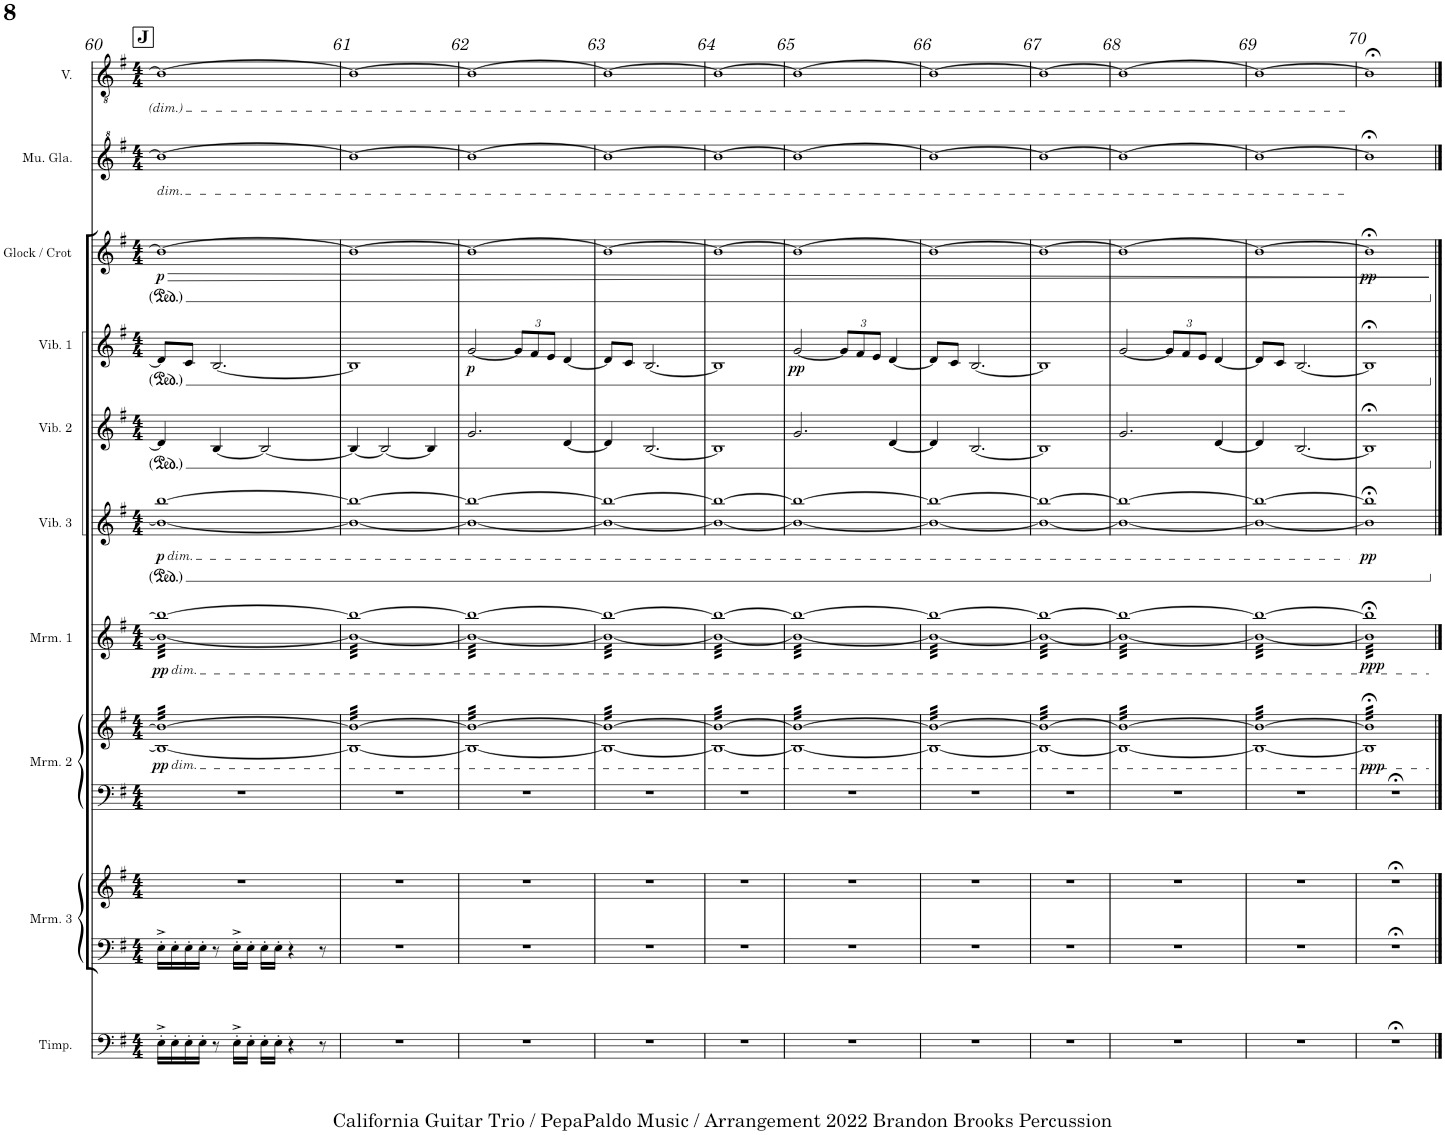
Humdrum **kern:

**kern	**kern	**kern	**kern	**kern	**dynam	**kern	**dynam	**kern	**dynam	**kern	**kern	**dynam	**kern	**dynam	**kern	**kern
*part10	*part9	*part9	*part8	*part8	*part8	*part7	*part7	*part6	*part6	*part5	*part4	*part4	*part3	*part3	*part2	*part1
*staff12	*staff11	*staff10	*staff9	*staff8	*staff8/9	*staff7	*staff7	*staff6	*staff6	*staff5	*staff4	*staff4	*staff3	*staff3	*staff2	*staff1
*I"Timpani	*I"Marimba 3	*	*I"Marimba 2	*	*	*I"Marimba 1	*	*I"Vibraphone 3	*	*I"Vibraphone 2	*I"Vibraphone 1	*	*I"Glock / Crot	*	*I"Musical Glasses	*I"Voice
*I'Timp.	*I'Mrm. 3	*	*I'Mrm. 2	*	*	*I'Mrm. 1	*	*I'Vib. 3	*	*I'Vib. 2	*I'Vib. 1	*	*I'Glock / Crot	*	*I'Mu. Gla.	*I'V.
!!LO:PB:g=z
*clefF4	*clefF4	*clefG2	*clefF4	*clefG2	*	*clefG2	*	*clefG2	*	*clefG2	*clefG2	*	*clefG2	*	*clefG^2	*clefGv2
*	*	*	*	*	*	*	*	*	*	*	*	*	*Trd-14c-24	*	*	*
*k[f#]	*k[f#]	*k[f#]	*k[f#]	*k[f#]	*	*k[f#]	*	*k[f#]	*	*k[f#]	*k[f#]	*	*k[f#]	*	*k[f#]	*k[f#]
*M4/4	*M4/4	*M4/4	*M4/4	*M4/4	*	*M4/4	*	*M4/4	*	*M4/4	*M4/4	*	*M4/4	*	*M4/4	*M4/4
!!LO:REH:place=s1:a:B:cj:fs=14:t=J
=60	=60	=60	=60	=60	=60	=60	=60	=60	=60	=60	=60	=60	=60	=60	=60	=60
!	!	!	!	!	!	!	!	!	!	!	!	!	!	!	!LO:TX:b:i:t=dim.	!
!	!	!	!	!	!	!	!	!LO:TX:b:i:t=dim.	!	!	!	!	!	!	!	!
!	!	!	!	!	!	!LO:TX:b:i:t=dim.	!	!	!	!	!	!	!	!	!	!
!	!	!	!	!LO:TX:b:i:t=dim.	!	!	!	!	!	!	!	!	!	!	!	!
!	!	!	!	!	!LO:DY:b	!	!LO:DY:b	!	!LO:DY:b	!	!	!	!	!LO:HP:b	!	!
!	!	!	!	!	!	!	!	!	!	!	!	!	!	!LO:DY:n=1:b	!	!
*	*	*	*	*tremolo	*	*	*	*	*	*	*	*	*	*	*	*
*	*	*	*	*	*	*tremolo	*	*	*	*	*	*	*	*	*	*
16E'^\LL	16E'^\LL	1r	1r	32B 32bLLL	pp	32b 32bbLLL	pp	1b_ [1bb	p	4d/]	8d/L]	.	1b_	> p	1bb_	1B_
.	.	.	.	32B 32b	.	32b 32bb	.	.	.	.	.	.	.	.	.	.
16E'\	16E'\	.	.	32B 32b	.	32b 32bb	.	.	.	.	.	.	.	.	.	.
.	.	.	.	32B 32b	.	32b 32bb	.	.	.	.	.	.	.	.	.	.
16E'\	16E'\	.	.	32B 32b	.	32b 32bb	.	.	.	.	8c/J	.	.	.	.	.
.	.	.	.	32B 32b	.	32b 32bb	.	.	.	.	.	.	.	.	.	.
16E'\JJ	16E'\JJ	.	.	32B 32b	.	32b 32bb	.	.	.	.	.	.	.	.	.	.
.	.	.	.	32B 32b	.	32b 32bb	.	.	.	.	.	.	.	.	.	.
8r	8r	.	.	32B 32b	.	32b 32bb	.	.	.	[4B/	[2.B/	.	.	.	.	.
.	.	.	.	32B 32b	.	32b 32bb	.	.	.	.	.	.	.	.	.	.
.	.	.	.	32B 32b	.	32b 32bb	.	.	.	.	.	.	.	.	.	.
.	.	.	.	32B 32b	.	32b 32bb	.	.	.	.	.	.	.	.	.	.
16E'^\LL	16E'^\LL	.	.	32B 32b	.	32b 32bb	.	.	.	.	.	.	.	.	.	.
.	.	.	.	32B 32b	.	32b 32bb	.	.	.	.	.	.	.	.	.	.
16E'\JJ	16E'\JJ	.	.	32B 32b	.	32b 32bb	.	.	.	.	.	.	.	.	.	.
.	.	.	.	32B 32b	.	32b 32bb	.	.	.	.	.	.	.	.	.	.
16E'\LL	16E'\LL	.	.	32B 32b	.	32b 32bb	.	.	.	2B/_	.	.	.	.	.	.
.	.	.	.	32B 32b	.	32b 32bb	.	.	.	.	.	.	.	.	.	.
16E'\JJ	16E'\JJ	.	.	32B 32b	.	32b 32bb	.	.	.	.	.	.	.	.	.	.
.	.	.	.	32B 32b	.	32b 32bb	.	.	.	.	.	.	.	.	.	.
4r	4r	.	.	32B 32b	.	32b 32bb	.	.	.	.	.	.	.	.	.	.
.	.	.	.	32B 32b	.	32b 32bb	.	.	.	.	.	.	.	.	.	.
.	.	.	.	32B 32b	.	32b 32bb	.	.	.	.	.	.	.	.	.	.
.	.	.	.	32B 32b	.	32b 32bb	.	.	.	.	.	.	.	.	.	.
.	.	.	.	32B 32b	.	32b 32bb	.	.	.	.	.	.	.	.	.	.
.	.	.	.	32B 32b	.	32b 32bb	.	.	.	.	.	.	.	.	.	.
.	.	.	.	32B 32b	.	32b 32bb	.	.	.	.	.	.	.	.	.	.
.	.	.	.	32B 32b	.	32b 32bb	.	.	.	.	.	.	.	.	.	.
8r	8r	.	.	32B 32b	.	32b 32bb	.	.	.	.	.	.	.	.	.	.
.	.	.	.	32B 32b	.	32b 32bb	.	.	.	.	.	.	.	.	.	.
.	.	.	.	32B 32b	.	32b 32bb	.	.	.	.	.	.	.	.	.	.
.	.	.	.	32B 32bJJJ	.	32b 32bbJJJ	.	.	.	.	.	.	.	.	.	.
=61	=61	=61	=61	=61	=61	=61	=61	=61	=61	=61	=61	=61	=61	=61	=61	=61
1r	1r	1r	1r	32B 32bLLL	.	32b 32bbLLL	.	1b_ 1bb_	.	4B/_	1B]	.	1b_	.	1bb_	1B_
.	.	.	.	32B 32b	.	32b 32bb	.	.	.	.	.	.	.	.	.	.
.	.	.	.	32B 32b	.	32b 32bb	.	.	.	.	.	.	.	.	.	.
.	.	.	.	32B 32b	.	32b 32bb	.	.	.	.	.	.	.	.	.	.
.	.	.	.	32B 32b	.	32b 32bb	.	.	.	.	.	.	.	.	.	.
.	.	.	.	32B 32b	.	32b 32bb	.	.	.	.	.	.	.	.	.	.
.	.	.	.	32B 32b	.	32b 32bb	.	.	.	.	.	.	.	.	.	.
.	.	.	.	32B 32b	.	32b 32bb	.	.	.	.	.	.	.	.	.	.
.	.	.	.	32B 32b	.	32b 32bb	.	.	.	2B/_	.	.	.	.	.	.
.	.	.	.	32B 32b	.	32b 32bb	.	.	.	.	.	.	.	.	.	.
.	.	.	.	32B 32b	.	32b 32bb	.	.	.	.	.	.	.	.	.	.
.	.	.	.	32B 32b	.	32b 32bb	.	.	.	.	.	.	.	.	.	.
.	.	.	.	32B 32b	.	32b 32bb	.	.	.	.	.	.	.	.	.	.
.	.	.	.	32B 32b	.	32b 32bb	.	.	.	.	.	.	.	.	.	.
.	.	.	.	32B 32b	.	32b 32bb	.	.	.	.	.	.	.	.	.	.
.	.	.	.	32B 32b	.	32b 32bb	.	.	.	.	.	.	.	.	.	.
.	.	.	.	32B 32b	.	32b 32bb	.	.	.	.	.	.	.	.	.	.
.	.	.	.	32B 32b	.	32b 32bb	.	.	.	.	.	.	.	.	.	.
.	.	.	.	32B 32b	.	32b 32bb	.	.	.	.	.	.	.	.	.	.
.	.	.	.	32B 32b	.	32b 32bb	.	.	.	.	.	.	.	.	.	.
.	.	.	.	32B 32b	.	32b 32bb	.	.	.	.	.	.	.	.	.	.
.	.	.	.	32B 32b	.	32b 32bb	.	.	.	.	.	.	.	.	.	.
.	.	.	.	32B 32b	.	32b 32bb	.	.	.	.	.	.	.	.	.	.
.	.	.	.	32B 32b	.	32b 32bb	.	.	.	.	.	.	.	.	.	.
.	.	.	.	32B 32b	.	32b 32bb	.	.	.	4B/]	.	.	.	.	.	.
.	.	.	.	32B 32b	.	32b 32bb	.	.	.	.	.	.	.	.	.	.
.	.	.	.	32B 32b	.	32b 32bb	.	.	.	.	.	.	.	.	.	.
.	.	.	.	32B 32b	.	32b 32bb	.	.	.	.	.	.	.	.	.	.
.	.	.	.	32B 32b	.	32b 32bb	.	.	.	.	.	.	.	.	.	.
.	.	.	.	32B 32b	.	32b 32bb	.	.	.	.	.	.	.	.	.	.
.	.	.	.	32B 32b	.	32b 32bb	.	.	.	.	.	.	.	.	.	.
.	.	.	.	32B 32bJJJ	.	32b 32bbJJJ	.	.	.	.	.	.	.	.	.	.
=62	=62	=62	=62	=62	=62	=62	=62	=62	=62	=62	=62	=62	=62	=62	=62	=62
!	!	!	!	!	!	!	!	!	!	!	!	!LO:DY:b	!	!	!	!
1r	1r	1r	1r	32B 32bLLL	.	32b 32bbLLL	.	1b_ 1bb_	.	2.g/	[2g/	p	1b_	.	1bb_	1B_
.	.	.	.	32B 32b	.	32b 32bb	.	.	.	.	.	.	.	.	.	.
.	.	.	.	32B 32b	.	32b 32bb	.	.	.	.	.	.	.	.	.	.
.	.	.	.	32B 32b	.	32b 32bb	.	.	.	.	.	.	.	.	.	.
.	.	.	.	32B 32b	.	32b 32bb	.	.	.	.	.	.	.	.	.	.
.	.	.	.	32B 32b	.	32b 32bb	.	.	.	.	.	.	.	.	.	.
.	.	.	.	32B 32b	.	32b 32bb	.	.	.	.	.	.	.	.	.	.
.	.	.	.	32B 32b	.	32b 32bb	.	.	.	.	.	.	.	.	.	.
.	.	.	.	32B 32b	.	32b 32bb	.	.	.	.	.	.	.	.	.	.
.	.	.	.	32B 32b	.	32b 32bb	.	.	.	.	.	.	.	.	.	.
.	.	.	.	32B 32b	.	32b 32bb	.	.	.	.	.	.	.	.	.	.
.	.	.	.	32B 32b	.	32b 32bb	.	.	.	.	.	.	.	.	.	.
.	.	.	.	32B 32b	.	32b 32bb	.	.	.	.	.	.	.	.	.	.
.	.	.	.	32B 32b	.	32b 32bb	.	.	.	.	.	.	.	.	.	.
.	.	.	.	32B 32b	.	32b 32bb	.	.	.	.	.	.	.	.	.	.
.	.	.	.	32B 32b	.	32b 32bb	.	.	.	.	.	.	.	.	.	.
*	*	*	*	*	*	*	*	*	*	*	*Xbrackettup	*	*	*	*	*
.	.	.	.	32B 32b	.	32b 32bb	.	.	.	.	12g/L]	.	.	.	.	.
.	.	.	.	32B 32b	.	32b 32bb	.	.	.	.	.	.	.	.	.	.
.	.	.	.	32B 32b	.	32b 32bb	.	.	.	.	.	.	.	.	.	.
.	.	.	.	.	.	.	.	.	.	.	12f#/	.	.	.	.	.
.	.	.	.	32B 32b	.	32b 32bb	.	.	.	.	.	.	.	.	.	.
.	.	.	.	32B 32b	.	32b 32bb	.	.	.	.	.	.	.	.	.	.
.	.	.	.	32B 32b	.	32b 32bb	.	.	.	.	.	.	.	.	.	.
.	.	.	.	.	.	.	.	.	.	.	12e/J	.	.	.	.	.
.	.	.	.	32B 32b	.	32b 32bb	.	.	.	.	.	.	.	.	.	.
.	.	.	.	32B 32b	.	32b 32bb	.	.	.	.	.	.	.	.	.	.
.	.	.	.	32B 32b	.	32b 32bb	.	.	.	[4d/	[4d/	.	.	.	.	.
.	.	.	.	32B 32b	.	32b 32bb	.	.	.	.	.	.	.	.	.	.
.	.	.	.	32B 32b	.	32b 32bb	.	.	.	.	.	.	.	.	.	.
.	.	.	.	32B 32b	.	32b 32bb	.	.	.	.	.	.	.	.	.	.
.	.	.	.	32B 32b	.	32b 32bb	.	.	.	.	.	.	.	.	.	.
.	.	.	.	32B 32b	.	32b 32bb	.	.	.	.	.	.	.	.	.	.
.	.	.	.	32B 32b	.	32b 32bb	.	.	.	.	.	.	.	.	.	.
.	.	.	.	32B 32bJJJ	.	32b 32bbJJJ	.	.	.	.	.	.	.	.	.	.
=63	=63	=63	=63	=63	=63	=63	=63	=63	=63	=63	=63	=63	=63	=63	=63	=63
1r	1r	1r	1r	32B 32bLLL	.	32b 32bbLLL	.	1b_ 1bb_	.	4d/]	8d/L]	.	1b_	.	1bb_	1B_
.	.	.	.	32B 32b	.	32b 32bb	.	.	.	.	.	.	.	.	.	.
.	.	.	.	32B 32b	.	32b 32bb	.	.	.	.	.	.	.	.	.	.
.	.	.	.	32B 32b	.	32b 32bb	.	.	.	.	.	.	.	.	.	.
.	.	.	.	32B 32b	.	32b 32bb	.	.	.	.	8c/J	.	.	.	.	.
.	.	.	.	32B 32b	.	32b 32bb	.	.	.	.	.	.	.	.	.	.
.	.	.	.	32B 32b	.	32b 32bb	.	.	.	.	.	.	.	.	.	.
.	.	.	.	32B 32b	.	32b 32bb	.	.	.	.	.	.	.	.	.	.
.	.	.	.	32B 32b	.	32b 32bb	.	.	.	[2.B/	[2.B/	.	.	.	.	.
.	.	.	.	32B 32b	.	32b 32bb	.	.	.	.	.	.	.	.	.	.
.	.	.	.	32B 32b	.	32b 32bb	.	.	.	.	.	.	.	.	.	.
.	.	.	.	32B 32b	.	32b 32bb	.	.	.	.	.	.	.	.	.	.
.	.	.	.	32B 32b	.	32b 32bb	.	.	.	.	.	.	.	.	.	.
.	.	.	.	32B 32b	.	32b 32bb	.	.	.	.	.	.	.	.	.	.
.	.	.	.	32B 32b	.	32b 32bb	.	.	.	.	.	.	.	.	.	.
.	.	.	.	32B 32b	.	32b 32bb	.	.	.	.	.	.	.	.	.	.
.	.	.	.	32B 32b	.	32b 32bb	.	.	.	.	.	.	.	.	.	.
.	.	.	.	32B 32b	.	32b 32bb	.	.	.	.	.	.	.	.	.	.
.	.	.	.	32B 32b	.	32b 32bb	.	.	.	.	.	.	.	.	.	.
.	.	.	.	32B 32b	.	32b 32bb	.	.	.	.	.	.	.	.	.	.
.	.	.	.	32B 32b	.	32b 32bb	.	.	.	.	.	.	.	.	.	.
.	.	.	.	32B 32b	.	32b 32bb	.	.	.	.	.	.	.	.	.	.
.	.	.	.	32B 32b	.	32b 32bb	.	.	.	.	.	.	.	.	.	.
.	.	.	.	32B 32b	.	32b 32bb	.	.	.	.	.	.	.	.	.	.
.	.	.	.	32B 32b	.	32b 32bb	.	.	.	.	.	.	.	.	.	.
.	.	.	.	32B 32b	.	32b 32bb	.	.	.	.	.	.	.	.	.	.
.	.	.	.	32B 32b	.	32b 32bb	.	.	.	.	.	.	.	.	.	.
.	.	.	.	32B 32b	.	32b 32bb	.	.	.	.	.	.	.	.	.	.
.	.	.	.	32B 32b	.	32b 32bb	.	.	.	.	.	.	.	.	.	.
.	.	.	.	32B 32b	.	32b 32bb	.	.	.	.	.	.	.	.	.	.
.	.	.	.	32B 32b	.	32b 32bb	.	.	.	.	.	.	.	.	.	.
.	.	.	.	32B 32bJJJ	.	32b 32bbJJJ	.	.	.	.	.	.	.	.	.	.
=64	=64	=64	=64	=64	=64	=64	=64	=64	=64	=64	=64	=64	=64	=64	=64	=64
1r	1r	1r	1r	32B 32bLLL	.	32b 32bbLLL	.	1b_ 1bb_	.	1B]	1B]	.	1b_	.	1bb_	1B_
.	.	.	.	32B 32b	.	32b 32bb	.	.	.	.	.	.	.	.	.	.
.	.	.	.	32B 32b	.	32b 32bb	.	.	.	.	.	.	.	.	.	.
.	.	.	.	32B 32b	.	32b 32bb	.	.	.	.	.	.	.	.	.	.
.	.	.	.	32B 32b	.	32b 32bb	.	.	.	.	.	.	.	.	.	.
.	.	.	.	32B 32b	.	32b 32bb	.	.	.	.	.	.	.	.	.	.
.	.	.	.	32B 32b	.	32b 32bb	.	.	.	.	.	.	.	.	.	.
.	.	.	.	32B 32b	.	32b 32bb	.	.	.	.	.	.	.	.	.	.
.	.	.	.	32B 32b	.	32b 32bb	.	.	.	.	.	.	.	.	.	.
.	.	.	.	32B 32b	.	32b 32bb	.	.	.	.	.	.	.	.	.	.
.	.	.	.	32B 32b	.	32b 32bb	.	.	.	.	.	.	.	.	.	.
.	.	.	.	32B 32b	.	32b 32bb	.	.	.	.	.	.	.	.	.	.
.	.	.	.	32B 32b	.	32b 32bb	.	.	.	.	.	.	.	.	.	.
.	.	.	.	32B 32b	.	32b 32bb	.	.	.	.	.	.	.	.	.	.
.	.	.	.	32B 32b	.	32b 32bb	.	.	.	.	.	.	.	.	.	.
.	.	.	.	32B 32b	.	32b 32bb	.	.	.	.	.	.	.	.	.	.
.	.	.	.	32B 32b	.	32b 32bb	.	.	.	.	.	.	.	.	.	.
.	.	.	.	32B 32b	.	32b 32bb	.	.	.	.	.	.	.	.	.	.
.	.	.	.	32B 32b	.	32b 32bb	.	.	.	.	.	.	.	.	.	.
.	.	.	.	32B 32b	.	32b 32bb	.	.	.	.	.	.	.	.	.	.
.	.	.	.	32B 32b	.	32b 32bb	.	.	.	.	.	.	.	.	.	.
.	.	.	.	32B 32b	.	32b 32bb	.	.	.	.	.	.	.	.	.	.
.	.	.	.	32B 32b	.	32b 32bb	.	.	.	.	.	.	.	.	.	.
.	.	.	.	32B 32b	.	32b 32bb	.	.	.	.	.	.	.	.	.	.
.	.	.	.	32B 32b	.	32b 32bb	.	.	.	.	.	.	.	.	.	.
.	.	.	.	32B 32b	.	32b 32bb	.	.	.	.	.	.	.	.	.	.
.	.	.	.	32B 32b	.	32b 32bb	.	.	.	.	.	.	.	.	.	.
.	.	.	.	32B 32b	.	32b 32bb	.	.	.	.	.	.	.	.	.	.
.	.	.	.	32B 32b	.	32b 32bb	.	.	.	.	.	.	.	.	.	.
.	.	.	.	32B 32b	.	32b 32bb	.	.	.	.	.	.	.	.	.	.
.	.	.	.	32B 32b	.	32b 32bb	.	.	.	.	.	.	.	.	.	.
.	.	.	.	32B 32bJJJ	.	32b 32bbJJJ	.	.	.	.	.	.	.	.	.	.
=65	=65	=65	=65	=65	=65	=65	=65	=65	=65	=65	=65	=65	=65	=65	=65	=65
!	!	!	!	!	!	!	!	!	!	!	!	!LO:DY:b	!	!	!	!
1r	1r	1r	1r	32B 32bLLL	.	32b 32bbLLL	.	1b_ 1bb_	.	2.g/	[2g/	pp	1b_	.	1bb_	1B_
.	.	.	.	32B 32b	.	32b 32bb	.	.	.	.	.	.	.	.	.	.
.	.	.	.	32B 32b	.	32b 32bb	.	.	.	.	.	.	.	.	.	.
.	.	.	.	32B 32b	.	32b 32bb	.	.	.	.	.	.	.	.	.	.
.	.	.	.	32B 32b	.	32b 32bb	.	.	.	.	.	.	.	.	.	.
.	.	.	.	32B 32b	.	32b 32bb	.	.	.	.	.	.	.	.	.	.
.	.	.	.	32B 32b	.	32b 32bb	.	.	.	.	.	.	.	.	.	.
.	.	.	.	32B 32b	.	32b 32bb	.	.	.	.	.	.	.	.	.	.
.	.	.	.	32B 32b	.	32b 32bb	.	.	.	.	.	.	.	.	.	.
.	.	.	.	32B 32b	.	32b 32bb	.	.	.	.	.	.	.	.	.	.
.	.	.	.	32B 32b	.	32b 32bb	.	.	.	.	.	.	.	.	.	.
.	.	.	.	32B 32b	.	32b 32bb	.	.	.	.	.	.	.	.	.	.
.	.	.	.	32B 32b	.	32b 32bb	.	.	.	.	.	.	.	.	.	.
.	.	.	.	32B 32b	.	32b 32bb	.	.	.	.	.	.	.	.	.	.
.	.	.	.	32B 32b	.	32b 32bb	.	.	.	.	.	.	.	.	.	.
.	.	.	.	32B 32b	.	32b 32bb	.	.	.	.	.	.	.	.	.	.
.	.	.	.	32B 32b	.	32b 32bb	.	.	.	.	12g/L]	.	.	.	.	.
.	.	.	.	32B 32b	.	32b 32bb	.	.	.	.	.	.	.	.	.	.
.	.	.	.	32B 32b	.	32b 32bb	.	.	.	.	.	.	.	.	.	.
.	.	.	.	.	.	.	.	.	.	.	12f#/	.	.	.	.	.
.	.	.	.	32B 32b	.	32b 32bb	.	.	.	.	.	.	.	.	.	.
.	.	.	.	32B 32b	.	32b 32bb	.	.	.	.	.	.	.	.	.	.
.	.	.	.	32B 32b	.	32b 32bb	.	.	.	.	.	.	.	.	.	.
.	.	.	.	.	.	.	.	.	.	.	12e/J	.	.	.	.	.
.	.	.	.	32B 32b	.	32b 32bb	.	.	.	.	.	.	.	.	.	.
.	.	.	.	32B 32b	.	32b 32bb	.	.	.	.	.	.	.	.	.	.
.	.	.	.	32B 32b	.	32b 32bb	.	.	.	[4d/	[4d/	.	.	.	.	.
.	.	.	.	32B 32b	.	32b 32bb	.	.	.	.	.	.	.	.	.	.
.	.	.	.	32B 32b	.	32b 32bb	.	.	.	.	.	.	.	.	.	.
.	.	.	.	32B 32b	.	32b 32bb	.	.	.	.	.	.	.	.	.	.
.	.	.	.	32B 32b	.	32b 32bb	.	.	.	.	.	.	.	.	.	.
.	.	.	.	32B 32b	.	32b 32bb	.	.	.	.	.	.	.	.	.	.
.	.	.	.	32B 32b	.	32b 32bb	.	.	.	.	.	.	.	.	.	.
.	.	.	.	32B 32bJJJ	.	32b 32bbJJJ	.	.	.	.	.	.	.	.	.	.
=66	=66	=66	=66	=66	=66	=66	=66	=66	=66	=66	=66	=66	=66	=66	=66	=66
1r	1r	1r	1r	32B 32bLLL	.	32b 32bbLLL	.	1b_ 1bb_	.	4d/]	8d/L]	.	1b_	.	1bb_	1B_
.	.	.	.	32B 32b	.	32b 32bb	.	.	.	.	.	.	.	.	.	.
.	.	.	.	32B 32b	.	32b 32bb	.	.	.	.	.	.	.	.	.	.
.	.	.	.	32B 32b	.	32b 32bb	.	.	.	.	.	.	.	.	.	.
.	.	.	.	32B 32b	.	32b 32bb	.	.	.	.	8c/J	.	.	.	.	.
.	.	.	.	32B 32b	.	32b 32bb	.	.	.	.	.	.	.	.	.	.
.	.	.	.	32B 32b	.	32b 32bb	.	.	.	.	.	.	.	.	.	.
.	.	.	.	32B 32b	.	32b 32bb	.	.	.	.	.	.	.	.	.	.
.	.	.	.	32B 32b	.	32b 32bb	.	.	.	[2.B/	[2.B/	.	.	.	.	.
.	.	.	.	32B 32b	.	32b 32bb	.	.	.	.	.	.	.	.	.	.
.	.	.	.	32B 32b	.	32b 32bb	.	.	.	.	.	.	.	.	.	.
.	.	.	.	32B 32b	.	32b 32bb	.	.	.	.	.	.	.	.	.	.
.	.	.	.	32B 32b	.	32b 32bb	.	.	.	.	.	.	.	.	.	.
.	.	.	.	32B 32b	.	32b 32bb	.	.	.	.	.	.	.	.	.	.
.	.	.	.	32B 32b	.	32b 32bb	.	.	.	.	.	.	.	.	.	.
.	.	.	.	32B 32b	.	32b 32bb	.	.	.	.	.	.	.	.	.	.
.	.	.	.	32B 32b	.	32b 32bb	.	.	.	.	.	.	.	.	.	.
.	.	.	.	32B 32b	.	32b 32bb	.	.	.	.	.	.	.	.	.	.
.	.	.	.	32B 32b	.	32b 32bb	.	.	.	.	.	.	.	.	.	.
.	.	.	.	32B 32b	.	32b 32bb	.	.	.	.	.	.	.	.	.	.
.	.	.	.	32B 32b	.	32b 32bb	.	.	.	.	.	.	.	.	.	.
.	.	.	.	32B 32b	.	32b 32bb	.	.	.	.	.	.	.	.	.	.
.	.	.	.	32B 32b	.	32b 32bb	.	.	.	.	.	.	.	.	.	.
.	.	.	.	32B 32b	.	32b 32bb	.	.	.	.	.	.	.	.	.	.
.	.	.	.	32B 32b	.	32b 32bb	.	.	.	.	.	.	.	.	.	.
.	.	.	.	32B 32b	.	32b 32bb	.	.	.	.	.	.	.	.	.	.
.	.	.	.	32B 32b	.	32b 32bb	.	.	.	.	.	.	.	.	.	.
.	.	.	.	32B 32b	.	32b 32bb	.	.	.	.	.	.	.	.	.	.
.	.	.	.	32B 32b	.	32b 32bb	.	.	.	.	.	.	.	.	.	.
.	.	.	.	32B 32b	.	32b 32bb	.	.	.	.	.	.	.	.	.	.
.	.	.	.	32B 32b	.	32b 32bb	.	.	.	.	.	.	.	.	.	.
.	.	.	.	32B 32bJJJ	.	32b 32bbJJJ	.	.	.	.	.	.	.	.	.	.
=67	=67	=67	=67	=67	=67	=67	=67	=67	=67	=67	=67	=67	=67	=67	=67	=67
1r	1r	1r	1r	32B 32bLLL	.	32b 32bbLLL	.	1b_ 1bb_	.	1B]	1B]	.	1b_	.	1bb_	1B_
.	.	.	.	32B 32b	.	32b 32bb	.	.	.	.	.	.	.	.	.	.
.	.	.	.	32B 32b	.	32b 32bb	.	.	.	.	.	.	.	.	.	.
.	.	.	.	32B 32b	.	32b 32bb	.	.	.	.	.	.	.	.	.	.
.	.	.	.	32B 32b	.	32b 32bb	.	.	.	.	.	.	.	.	.	.
.	.	.	.	32B 32b	.	32b 32bb	.	.	.	.	.	.	.	.	.	.
.	.	.	.	32B 32b	.	32b 32bb	.	.	.	.	.	.	.	.	.	.
.	.	.	.	32B 32b	.	32b 32bb	.	.	.	.	.	.	.	.	.	.
.	.	.	.	32B 32b	.	32b 32bb	.	.	.	.	.	.	.	.	.	.
.	.	.	.	32B 32b	.	32b 32bb	.	.	.	.	.	.	.	.	.	.
.	.	.	.	32B 32b	.	32b 32bb	.	.	.	.	.	.	.	.	.	.
.	.	.	.	32B 32b	.	32b 32bb	.	.	.	.	.	.	.	.	.	.
.	.	.	.	32B 32b	.	32b 32bb	.	.	.	.	.	.	.	.	.	.
.	.	.	.	32B 32b	.	32b 32bb	.	.	.	.	.	.	.	.	.	.
.	.	.	.	32B 32b	.	32b 32bb	.	.	.	.	.	.	.	.	.	.
.	.	.	.	32B 32b	.	32b 32bb	.	.	.	.	.	.	.	.	.	.
.	.	.	.	32B 32b	.	32b 32bb	.	.	.	.	.	.	.	.	.	.
.	.	.	.	32B 32b	.	32b 32bb	.	.	.	.	.	.	.	.	.	.
.	.	.	.	32B 32b	.	32b 32bb	.	.	.	.	.	.	.	.	.	.
.	.	.	.	32B 32b	.	32b 32bb	.	.	.	.	.	.	.	.	.	.
.	.	.	.	32B 32b	.	32b 32bb	.	.	.	.	.	.	.	.	.	.
.	.	.	.	32B 32b	.	32b 32bb	.	.	.	.	.	.	.	.	.	.
.	.	.	.	32B 32b	.	32b 32bb	.	.	.	.	.	.	.	.	.	.
.	.	.	.	32B 32b	.	32b 32bb	.	.	.	.	.	.	.	.	.	.
.	.	.	.	32B 32b	.	32b 32bb	.	.	.	.	.	.	.	.	.	.
.	.	.	.	32B 32b	.	32b 32bb	.	.	.	.	.	.	.	.	.	.
.	.	.	.	32B 32b	.	32b 32bb	.	.	.	.	.	.	.	.	.	.
.	.	.	.	32B 32b	.	32b 32bb	.	.	.	.	.	.	.	.	.	.
.	.	.	.	32B 32b	.	32b 32bb	.	.	.	.	.	.	.	.	.	.
.	.	.	.	32B 32b	.	32b 32bb	.	.	.	.	.	.	.	.	.	.
.	.	.	.	32B 32b	.	32b 32bb	.	.	.	.	.	.	.	.	.	.
.	.	.	.	32B 32bJJJ	.	32b 32bbJJJ	.	.	.	.	.	.	.	.	.	.
=68	=68	=68	=68	=68	=68	=68	=68	=68	=68	=68	=68	=68	=68	=68	=68	=68
1r	1r	1r	1r	32B 32bLLL	.	32b 32bbLLL	.	1b_ 1bb_	.	2.g/	[2g/	.	1b_	.	1bb_	1B_
.	.	.	.	32B 32b	.	32b 32bb	.	.	.	.	.	.	.	.	.	.
.	.	.	.	32B 32b	.	32b 32bb	.	.	.	.	.	.	.	.	.	.
.	.	.	.	32B 32b	.	32b 32bb	.	.	.	.	.	.	.	.	.	.
.	.	.	.	32B 32b	.	32b 32bb	.	.	.	.	.	.	.	.	.	.
.	.	.	.	32B 32b	.	32b 32bb	.	.	.	.	.	.	.	.	.	.
.	.	.	.	32B 32b	.	32b 32bb	.	.	.	.	.	.	.	.	.	.
.	.	.	.	32B 32b	.	32b 32bb	.	.	.	.	.	.	.	.	.	.
.	.	.	.	32B 32b	.	32b 32bb	.	.	.	.	.	.	.	.	.	.
.	.	.	.	32B 32b	.	32b 32bb	.	.	.	.	.	.	.	.	.	.
.	.	.	.	32B 32b	.	32b 32bb	.	.	.	.	.	.	.	.	.	.
.	.	.	.	32B 32b	.	32b 32bb	.	.	.	.	.	.	.	.	.	.
.	.	.	.	32B 32b	.	32b 32bb	.	.	.	.	.	.	.	.	.	.
.	.	.	.	32B 32b	.	32b 32bb	.	.	.	.	.	.	.	.	.	.
.	.	.	.	32B 32b	.	32b 32bb	.	.	.	.	.	.	.	.	.	.
.	.	.	.	32B 32b	.	32b 32bb	.	.	.	.	.	.	.	.	.	.
.	.	.	.	32B 32b	.	32b 32bb	.	.	.	.	12g/L]	.	.	.	.	.
.	.	.	.	32B 32b	.	32b 32bb	.	.	.	.	.	.	.	.	.	.
.	.	.	.	32B 32b	.	32b 32bb	.	.	.	.	.	.	.	.	.	.
.	.	.	.	.	.	.	.	.	.	.	12f#/	.	.	.	.	.
.	.	.	.	32B 32b	.	32b 32bb	.	.	.	.	.	.	.	.	.	.
.	.	.	.	32B 32b	.	32b 32bb	.	.	.	.	.	.	.	.	.	.
.	.	.	.	32B 32b	.	32b 32bb	.	.	.	.	.	.	.	.	.	.
.	.	.	.	.	.	.	.	.	.	.	12e/J	.	.	.	.	.
.	.	.	.	32B 32b	.	32b 32bb	.	.	.	.	.	.	.	.	.	.
.	.	.	.	32B 32b	.	32b 32bb	.	.	.	.	.	.	.	.	.	.
.	.	.	.	32B 32b	.	32b 32bb	.	.	.	[4d/	[4d/	.	.	.	.	.
.	.	.	.	32B 32b	.	32b 32bb	.	.	.	.	.	.	.	.	.	.
.	.	.	.	32B 32b	.	32b 32bb	.	.	.	.	.	.	.	.	.	.
.	.	.	.	32B 32b	.	32b 32bb	.	.	.	.	.	.	.	.	.	.
.	.	.	.	32B 32b	.	32b 32bb	.	.	.	.	.	.	.	.	.	.
.	.	.	.	32B 32b	.	32b 32bb	.	.	.	.	.	.	.	.	.	.
.	.	.	.	32B 32b	.	32b 32bb	.	.	.	.	.	.	.	.	.	.
.	.	.	.	32B 32bJJJ	.	32b 32bbJJJ	.	.	.	.	.	.	.	.	.	.
=69	=69	=69	=69	=69	=69	=69	=69	=69	=69	=69	=69	=69	=69	=69	=69	=69
1r	1r	1r	1r	32B 32bLLL	.	32b 32bbLLL	.	1b_ 1bb_	.	4d/]	8d/L]	.	1b_	.	1bb_	1B_
.	.	.	.	32B 32b	.	32b 32bb	.	.	.	.	.	.	.	.	.	.
.	.	.	.	32B 32b	.	32b 32bb	.	.	.	.	.	.	.	.	.	.
.	.	.	.	32B 32b	.	32b 32bb	.	.	.	.	.	.	.	.	.	.
.	.	.	.	32B 32b	.	32b 32bb	.	.	.	.	8c/J	.	.	.	.	.
.	.	.	.	32B 32b	.	32b 32bb	.	.	.	.	.	.	.	.	.	.
.	.	.	.	32B 32b	.	32b 32bb	.	.	.	.	.	.	.	.	.	.
.	.	.	.	32B 32b	.	32b 32bb	.	.	.	.	.	.	.	.	.	.
.	.	.	.	32B 32b	.	32b 32bb	.	.	.	[2.B/	[2.B/	.	.	.	.	.
.	.	.	.	32B 32b	.	32b 32bb	.	.	.	.	.	.	.	.	.	.
.	.	.	.	32B 32b	.	32b 32bb	.	.	.	.	.	.	.	.	.	.
.	.	.	.	32B 32b	.	32b 32bb	.	.	.	.	.	.	.	.	.	.
.	.	.	.	32B 32b	.	32b 32bb	.	.	.	.	.	.	.	.	.	.
.	.	.	.	32B 32b	.	32b 32bb	.	.	.	.	.	.	.	.	.	.
.	.	.	.	32B 32b	.	32b 32bb	.	.	.	.	.	.	.	.	.	.
.	.	.	.	32B 32b	.	32b 32bb	.	.	.	.	.	.	.	.	.	.
.	.	.	.	32B 32b	.	32b 32bb	.	.	.	.	.	.	.	.	.	.
.	.	.	.	32B 32b	.	32b 32bb	.	.	.	.	.	.	.	.	.	.
.	.	.	.	32B 32b	.	32b 32bb	.	.	.	.	.	.	.	.	.	.
.	.	.	.	32B 32b	.	32b 32bb	.	.	.	.	.	.	.	.	.	.
.	.	.	.	32B 32b	.	32b 32bb	.	.	.	.	.	.	.	.	.	.
.	.	.	.	32B 32b	.	32b 32bb	.	.	.	.	.	.	.	.	.	.
.	.	.	.	32B 32b	.	32b 32bb	.	.	.	.	.	.	.	.	.	.
.	.	.	.	32B 32b	.	32b 32bb	.	.	.	.	.	.	.	.	.	.
.	.	.	.	32B 32b	.	32b 32bb	.	.	.	.	.	.	.	.	.	.
.	.	.	.	32B 32b	.	32b 32bb	.	.	.	.	.	.	.	.	.	.
.	.	.	.	32B 32b	.	32b 32bb	.	.	.	.	.	.	.	.	.	.
.	.	.	.	32B 32b	.	32b 32bb	.	.	.	.	.	.	.	.	.	.
.	.	.	.	32B 32b	.	32b 32bb	.	.	.	.	.	.	.	.	.	.
.	.	.	.	32B 32b	.	32b 32bb	.	.	.	.	.	.	.	.	.	.
.	.	.	.	32B 32b	.	32b 32bb	.	.	.	.	.	.	.	.	.	.
.	.	.	.	32B 32bJJJ	.	32b 32bbJJJ	.	.	.	.	.	.	.	.	.	.
=70	=70	=70	=70	=70	=70	=70	=70	=70	=70	=70	=70	=70	=70	=70	=70	=70
!	!	!	!	!	!LO:DY:b	!	!LO:DY:b	!	!LO:DY:b	!	!	!	!	!LO:DY:b	!	!
1r;<	1r;<	1r;<	1r;<	32B];< 32b];<LLL	ppp	32b];< 32bb];<LLL	ppp	1b];< 1bb];<	pp	1B;<]	1B;<]	.	1b;<]	pp	1bb;<]	1B;<]
.	.	.	.	32B;< 32b;<	.	32b;< 32bb;<	.	.	.	.	.	.	.	.	.	.
.	.	.	.	32B;< 32b;<	.	32b;< 32bb;<	.	.	.	.	.	.	.	.	.	.
.	.	.	.	32B;< 32b;<	.	32b;< 32bb;<	.	.	.	.	.	.	.	.	.	.
.	.	.	.	32B;< 32b;<	.	32b;< 32bb;<	.	.	.	.	.	.	.	.	.	.
.	.	.	.	32B;< 32b;<	.	32b;< 32bb;<	.	.	.	.	.	.	.	.	.	.
.	.	.	.	32B;< 32b;<	.	32b;< 32bb;<	.	.	.	.	.	.	.	.	.	.
.	.	.	.	32B;< 32b;<	.	32b;< 32bb;<	.	.	.	.	.	.	.	.	.	.
.	.	.	.	32B;< 32b;<	.	32b;< 32bb;<	.	.	.	.	.	.	.	.	.	.
.	.	.	.	32B;< 32b;<	.	32b;< 32bb;<	.	.	.	.	.	.	.	.	.	.
.	.	.	.	32B;< 32b;<	.	32b;< 32bb;<	.	.	.	.	.	.	.	.	.	.
.	.	.	.	32B;< 32b;<	.	32b;< 32bb;<	.	.	.	.	.	.	.	.	.	.
.	.	.	.	32B;< 32b;<	.	32b;< 32bb;<	.	.	.	.	.	.	.	.	.	.
.	.	.	.	32B;< 32b;<	.	32b;< 32bb;<	.	.	.	.	.	.	.	.	.	.
.	.	.	.	32B;< 32b;<	.	32b;< 32bb;<	.	.	.	.	.	.	.	.	.	.
.	.	.	.	32B;< 32b;<	.	32b;< 32bb;<	.	.	.	.	.	.	.	.	.	.
.	.	.	.	32B;< 32b;<	.	32b;< 32bb;<	.	.	.	.	.	.	.	.	.	.
.	.	.	.	32B;< 32b;<	.	32b;< 32bb;<	.	.	.	.	.	.	.	.	.	.
.	.	.	.	32B;< 32b;<	.	32b;< 32bb;<	.	.	.	.	.	.	.	.	.	.
.	.	.	.	32B;< 32b;<	.	32b;< 32bb;<	.	.	.	.	.	.	.	.	.	.
.	.	.	.	32B;< 32b;<	.	32b;< 32bb;<	.	.	.	.	.	.	.	.	.	.
.	.	.	.	32B;< 32b;<	.	32b;< 32bb;<	.	.	.	.	.	.	.	.	.	.
.	.	.	.	32B;< 32b;<	.	32b;< 32bb;<	.	.	.	.	.	.	.	.	.	.
.	.	.	.	32B;< 32b;<	.	32b;< 32bb;<	.	.	.	.	.	.	.	.	.	.
.	.	.	.	32B;< 32b;<	.	32b;< 32bb;<	.	.	.	.	.	.	.	.	.	.
.	.	.	.	32B;< 32b;<	.	32b;< 32bb;<	.	.	.	.	.	.	.	.	.	.
.	.	.	.	32B;< 32b;<	.	32b;< 32bb;<	.	.	.	.	.	.	.	.	.	.
.	.	.	.	32B;< 32b;<	.	32b;< 32bb;<	.	.	.	.	.	.	.	.	.	.
.	.	.	.	32B;< 32b;<	.	32b;< 32bb;<	.	.	.	.	.	.	.	.	.	.
.	.	.	.	32B;< 32b;<	.	32b;< 32bb;<	.	.	.	.	.	.	.	.	.	.
.	.	.	.	32B;< 32b;<	.	32b;< 32bb;<	.	.	.	.	.	.	.	.	.	.
.	.	.	.	32B;< 32b;<JJJ	.	32b;< 32bb;<JJJ	.	.	.	.	.	.	.	.	.	.
*	*	*	*	*	*	*Xtremolo	*	*	*	*	*	*	*	*	*	*
*	*	*	*	*Xtremolo	*	*	*	*	*	*	*	*	*	*	*	*
.	.	.	.	.	.	.	.	.	.	.	.	.	.	]	.	.
==	==	==	==	==	==	==	==	==	==	==	==	==	==	==	==	==
*-	*-	*-	*-	*-	*-	*-	*-	*-	*-	*-	*-	*-	*-	*-	*-	*-
